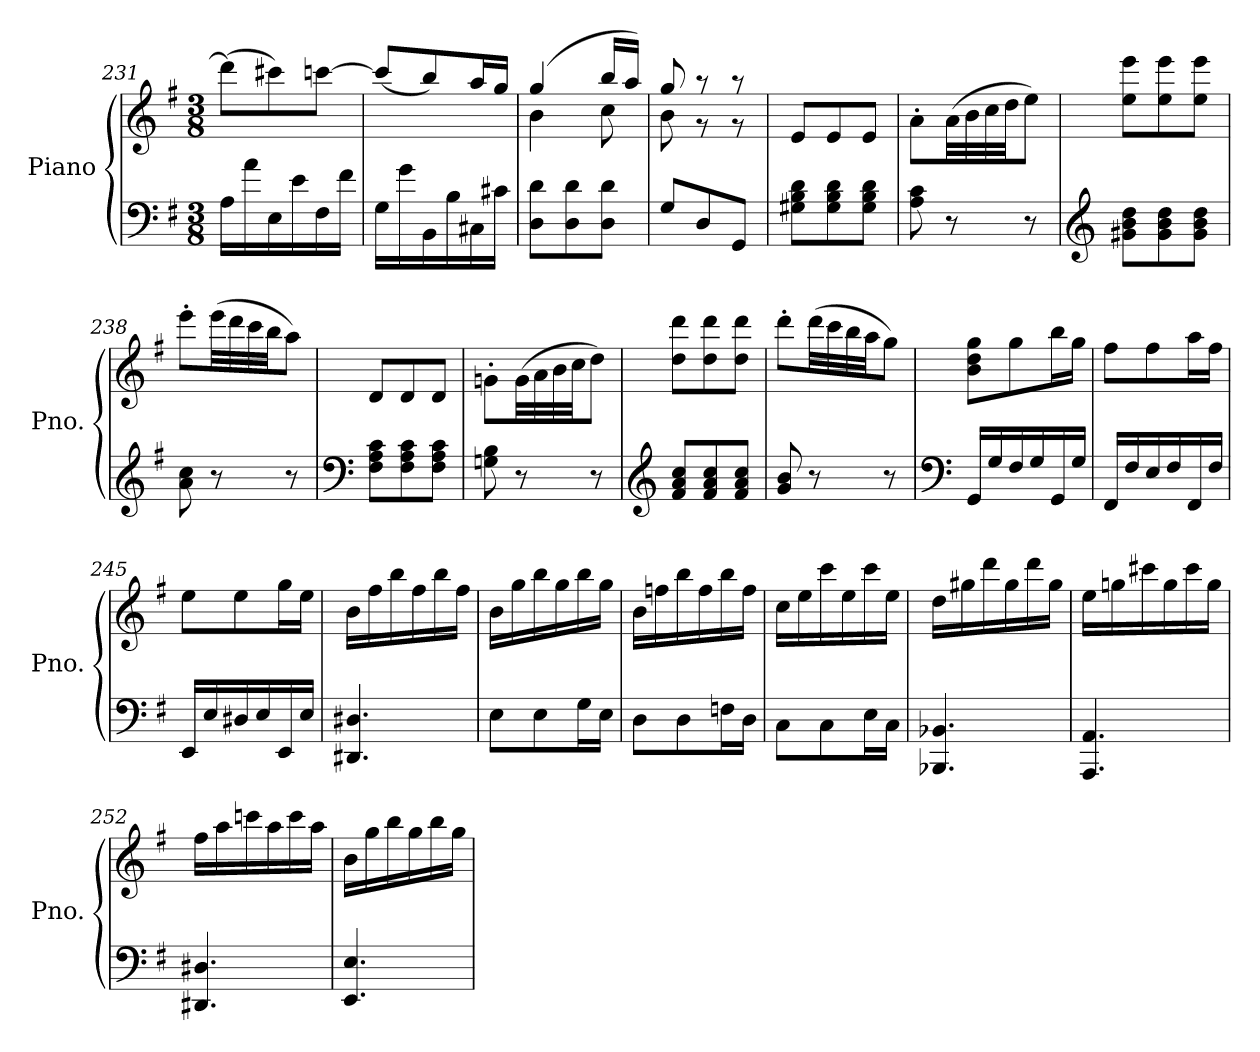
**kern	**kern
*part1	*part1
*staff2	*staff1
*I"Piano	*
*I'Pno.	*
*clefF4	*clefG2
*k[f#]	*k[f#]
*G:	*G:
*M3/8	*M3/8
=231	=231
16A\LL	(>8ddd\L]
16a\	.
16E\	8ccc#X\)
16e\	.
16F#\	[8cccn\J
16f#\JJ	.
=232	=232
*	*^
16G\LL	(>8ccc/L]	4ryy
16g\	.	.
16BB\	8bb/)	.
16B\	.	.
16C#X\	16aa/L	8ryy
16c#X\JJ	16gg/JJ	.
=233	=233	=233
8D\ 8d\L	(>4gg/	4b\
8D\ 8d\	.	.
8D\ 8d\J	16bb/LL	8cc\
.	16aa/JJ)	.
=234	=234	=234
8G/L	8gg/	8b\
8D/	8r	8r
8GG/J	8r	8r
*	*v	*v
=235	=235
8G#X\ 8B\ 8d\L	8e/L
8G#\ 8B\ 8d\	8e/
8G#\ 8B\ 8d\J	8e/J
=236	=236
8A\ 8c\	8a'\L
8r	(>32a\LL
.	32b\
.	32cc\
.	32dd\JJ
8r	8ee\J)
=237	=237
*clefG2	*
8g#X\ 8b\ 8dd\L	8ee\ 8eee\L
8g#\ 8b\ 8dd\	8ee\ 8eee\
8g#\ 8b\ 8dd\J	8ee\ 8eee\J
=238	=238
8a\ 8cc\	8eee'\L
8r	(>32eee\LL
.	32ddd\
.	32ccc\
.	32bb\JJ
8r	8aa\J)
=239	=239
*clefF4	*
8F#\ 8A\ 8c\L	8d/L
8F#\ 8A\ 8c\	8d/
8F#\ 8A\ 8c\J	8d/J
=240	=240
8Gn\ 8B\	8gn'\L
8r	(>32g\LL
.	32a\
.	32b\
.	32cc\JJ
8r	8dd\J)
=241	=241
*clefG2	*
8f#/ 8a/ 8cc/L	8dd\ 8ddd\L
8f#/ 8a/ 8cc/	8dd\ 8ddd\
8f#/ 8a/ 8cc/J	8dd\ 8ddd\J
=242	=242
8g/ 8b/	8ddd'\L
8r	(>32ddd\LL
.	32ccc\
.	32bb\
.	32aa\JJ
8r	8gg\J)
=243	=243
*clefF4	*
16GG/LL	8b\ 8dd\ 8gg\L
16G/	.
16F#/	8gg\
16G/	.
16GG/	16bb\L
16G/JJ	16gg\JJ
=244	=244
16FF#/LL	8ff#\L
16F#/	.
16E/	8ff#\
16F#/	.
16FF#/	16aa\L
16F#/JJ	16ff#\JJ
=245	=245
16EE/LL	8ee\L
16E/	.
16D#X/	8ee\
16E/	.
16EE/	16gg\L
16E/JJ	16ee\JJ
=246	=246
4.DD#X/ 4.D#X/	16b\LL
.	16ff#\
.	16bb\
.	16ff#\
.	16bb\
.	16ff#\JJ
=247	=247
8E\L	16b\LL
.	16gg\
8E\	16bb\
.	16gg\
16G\L	16bb\
16E\JJ	16gg\JJ
=248	=248
8D\L	16b\LL
.	16ffn\
8D\	16bb\
.	16ff\
16Fn\L	16bb\
16D\JJ	16ff\JJ
=249	=249
8C\L	16cc\LL
.	16ee\
8C\	16ccc\
.	16ee\
16E\L	16ccc\
16C\JJ	16ee\JJ
=250	=250
4.BBB-X/ 4.BB-X/	16dd\LL
.	16gg#X\
.	16ddd\
.	16gg#\
.	16ddd\
.	16gg#\JJ
=251	=251
4.AAA/ 4.AA/	16ee\LL
.	16ggn\
.	16ccc#X\
.	16gg\
.	16ccc#\
.	16gg\JJ
=252	=252
4.DD#X/ 4.D#X/	16ff#\LL
.	16aa\
.	16cccn\
.	16aa\
.	16ccc\
.	16aa\JJ
=253	=253
4.EE/ 4.E/	16b\LL
.	16gg\
.	16bb\
.	16gg\
.	16bb\
.	16gg\JJ
=	=
*-	*-
